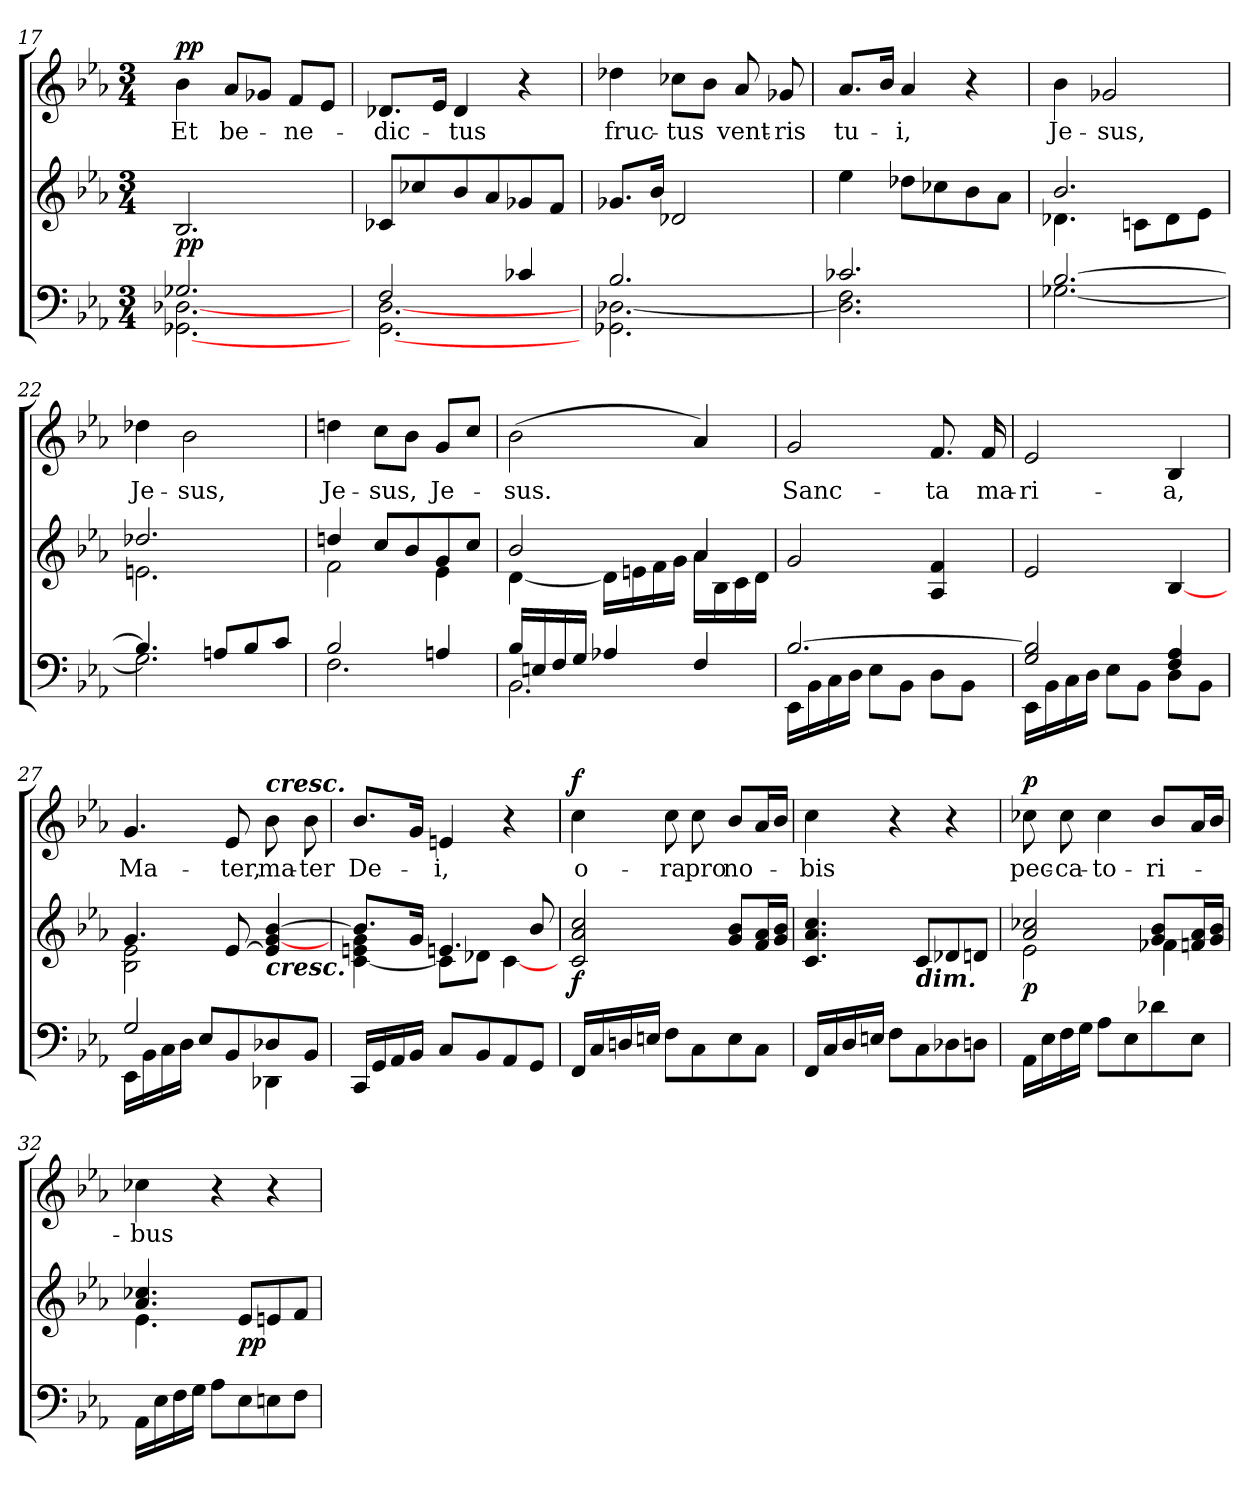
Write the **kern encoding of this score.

**kern	**kern	**dynam	**kern	**text	**dynam
*part2	*part2	*part2	*part1	*part1	*part1
*staff3	*staff2	*staff2/3	*staff1	*staff1	*staff1
*clefF4	*clefG2	*	*clefG2	*	*
*k[b-e-a-]	*k[b-e-a-]	*	*k[b-e-a-]	*	*
*E-:	*E-:	*	*E-:	*	*
*M3/4	*M3/4	*	*M3/4	*	*
=17	=17	=17	=17	=17	=17
*^	*	*	*	*	*
!	!	!	!LO:DY:b	!	!LO:LY:b	!LO:DY:a
2.G-X/	[<2.GG-X\ [<2.D-X\	2.B-/	pp	4b-\	Et	pp
!	!	!	!	!	!LO:LY:b	!
.	.	.	.	8a-/L	be-	.
.	.	.	.	8g-X/J	.	.
!	!	!	!	!	!LO:LY:b	!
.	.	.	.	8f/L	-ne-	.
.	.	.	.	8e-/J	.	.
=18	=18	=18	=18	=18	=18	=18
!	!	!	!	!	!LO:LY:b	!
2F/	[<2.GG\ [<2.D\	8c-X/L	.	8.d-X/L	-dic-	.
.	.	8cc-X/	.	.	.	.
.	.	.	.	16e-/Jk	.	.
!	!	!	!	!	!LO:LY:b	!
.	.	8b-/	.	4d-/	-tus	.
.	.	8a-/	.	.	.	.
4c-X/	.	8g-X/	.	4r	.	.
.	.	8f/J	.	.	.	.
!!LO:LB:g=z
=19	=19	=19	=19	=19	=19	=19
!	!	!	!	!	!LO:LY:b	!
2.B-/	2.GG-X\ [<2.D-X\	8.g-X/L	.	4dd-X\	fruc-	.
.	.	16b-/Jk	.	.	.	.
!	!	!	!	!	!LO:LY:b	!
.	.	2d-X/	.	8cc-X\L	-tus	.
.	.	.	.	8b-\J	.	.
!	!	!	!	!	!LO:LY:b	!
.	.	.	.	8a-/	vent-	.
!	!	!	!	!	!LO:LY:b	!
.	.	.	.	8g-X/	-ris	.
=20	=20	=20	=20	=20	=20	=20
!	!	!	!	!	!LO:LY:b	!
2.c-X/	2.D-\] 2.F\	4ee-\	.	8.a-/L	tu-	.
.	.	.	.	16b-/Jk	.	.
!	!	!	!	!	!LO:LY:b	!
.	.	8dd-X\L	.	4a-/	-i,	.
.	.	8cc-X\	.	.	.	.
.	.	8b-\	.	4r	.	.
.	.	8a-\J	.	.	.	.
=21	=21	=21	=21	=21	=21	=21
*	*	*^	*	*	*	*
!	!	!	!	!	!	!LO:LY:b	!
[>2.B-/	[<2.G-X\	2.b-/	4.d-X\	.	4b-\	Je-	.
!	!	!	!	!	!	!LO:LY:b	!
.	.	.	.	.	2g-X/	-sus,	.
.	.	.	8cn\L	.	.	.	.
.	.	.	8d-\	.	.	.	.
.	.	.	8e-\J	.	.	.	.
=22	=22	=22	=22	=22	=22	=22	=22
!	!	!	!	!	!	!LO:LY:b	!
4.B-/]	2.G-\]	2.dd-X/	2.en\	.	4dd-X\	Je-	.
!	!	!	!	!	!	!LO:LY:b	!
.	.	.	.	.	2b-\	-sus,	.
8An/L	.	.	.	.	.	.	.
8B-/	.	.	.	.	.	.	.
8c/J	.	.	.	.	.	.	.
=23	=23	=23	=23	=23	=23	=23	=23
!	!	!	!	!	!	!LO:LY:b	!
2B-/	2.F\	4ddn/	2f\	.	4ddn\	Je-	.
!	!	!	!	!	!	!LO:LY:b	!
.	.	8cc/L	.	.	8cc\L	-sus,	.
.	.	8b-/	.	.	8b-\J	.	.
!	!	!	!	!	!	!LO:LY:b	!
4An/	.	8g/	4e-\	.	8g/L	Je-	.
.	.	8cc/J	.	.	8cc/J	.	.
!!LO:LB:g=z
=24	=24	=24	=24	=24	=24	=24	=24
!	!	!	!	!	!	!LO:LY:b	!
16B-/LL	2.BB-\	2b-/	[<4d\	.	(>2b-\	-sus.	.
16En/	.	.	.	.	.	.	.
16F/	.	.	.	.	.	.	.
16G/JJ	.	.	.	.	.	.	.
4A-X/	.	.	16d\LL]	.	.	.	.
.	.	.	16en\	.	.	.	.
.	.	.	16f\	.	.	.	.
.	.	.	16g\JJ	.	.	.	.
4F/	.	4a-/	16a-\LL	.	4a-/)	.	.
.	.	.	16B-\	.	.	.	.
.	.	.	16c\	.	.	.	.
.	.	.	16d\JJ	.	.	.	.
=25	=25	=25	=25	=25	=25	=25	=25
!	!	!	!	!	!	!LO:LY:b	!
*	*	*v	*v	*	*	*	*
[>2.B-/	16EE-\LL	2g/	.	2g/	Sanc-	.
.	16BB-\	.	.	.	.	.
.	16C\	.	.	.	.	.
.	16D\JJ	.	.	.	.	.
.	8E-\L	.	.	.	.	.
.	8BB-\J	.	.	.	.	.
!	!	!	!	!	!LO:LY:b	!
.	8D\L	4A-/ 4f/	.	8.f/	-ta	.
.	8BB-\J	.	.	.	.	.
!	!	!	!	!	!LO:LY:b	!
.	.	.	.	16f/	ma-	.
=26	=26	=26	=26	=26	=26	=26
!	!	!	!	!	!LO:LY:b	!
2G/ 2B-/]	16EE-\LL	2e-/	.	2e-/	-ri-	.
.	16BB-\	.	.	.	.	.
.	16C\	.	.	.	.	.
.	16D\JJ	.	.	.	.	.
.	8E-\L	.	.	.	.	.
.	8BB-\J	.	.	.	.	.
!	!	!	!	!	!LO:LY:b	!
4F/ 4A-/	8D\L	[4B-/	.	4B-/	-a,	.
.	8BB-\J	.	.	.	.	.
=27	=27	=27	=27	=27	=27	=27
*	*^	*^	*	*	*	*
!	!	!	!	!	!	!	!LO:LY:b	!
2G/	16EE-\LL	2ryy	4.g/	2B-\ 2e-\	.	4.g/	Ma-	.
.	16BB-\	.	.	.	.	.	.	.
.	16C\	.	.	.	.	.	.	.
.	16D\JJ	.	.	.	.	.	.	.
.	8E-/L	.	.	.	.	.	.	.
!	!	!	!	!	!	!	!LO:LY:b	!
.	8BB-/	.	[>8e-/	.	.	8e-/	-ter,	.
!	!	!	!	!	!	!LO:TX:a:Bi:t=cresc.	!	!
!	!	!	!LO:TX:b:Bi:t=cresc.	!	!	!	!	!
!	!	!	!	!	!	!	!LO:LY:b	!
4ryy	8D-X/	4DD-X\	4e-/] [>4g/ [>4b-/	4ryy	.	8b-\	ma-	.
!	!	!	!	!	!	!	!LO:LY:b	!
.	8BB-/J	.	.	.	.	8b-\	-ter	.
*	*v	*v	*	*	*	*	*	*
!!LO:LB:g=z
=28	=28	=28	=28	=28	=28	=28	=28
!	!	!	!	!	!	!LO:LY:b	!
*v	*v	*	*	*	*	*	*
16CC/LL	8.b-/L]	[<4c\ 4en\ 4g\	.	8.b-/L	De-	.
16GG/	.	.	.	.	.	.
16AA-/	.	.	.	.	.	.
16BB-/JJ	16g/Jk	.	.	16g/Jk	.	.
!	!	!	!	!	!LO:LY:b	!
8C/L	4.en/	8c\L]	.	4en/	-i,	.
8BB-/	.	8d-X\J	.	.	.	.
8AA-/	.	[<4c\	.	4r	.	.
8GG/J	8b-/	.	.	.	.	.
*	*v	*v	*	*	*	*
=29	=29	=29	=29	=29	=29
!	!	!LO:DY:b	!	!LO:LY:b	!LO:DY:a
16FF/LL	2c/ 2a-/ 2cc/	f	4cc\	o-	f
16C/	.	.	.	.	.
16Dn/	.	.	.	.	.
16En/JJ	.	.	.	.	.
!	!	!	!	!LO:LY:b	!
8F\L	.	.	8cc\	-ra	.
!	!	!	!	!LO:LY:b	!
8C\	.	.	8cc\	pro	.
!	!	!	!	!LO:LY:b	!
8E\	8g/ 8b-/L	.	8b-/L	no-	.
8C\J	16f/ 16a-/L	.	16a-/L	.	.
.	16g/ 16b-/JJ	.	16b-/JJ	.	.
=30	=30	=30	=30	=30	=30
!	!	!	!	!LO:LY:b	!
16FF/LL	4.c/ 4.a-/ 4.cc/	.	4cc\	-bis	.
16C/	.	.	.	.	.
16D/	.	.	.	.	.
16En/JJ	.	.	.	.	.
8F\L	.	.	4r	.	.
!	!LO:TX:b:Bi:t=dim.	!	!	!	!
8C\	8c/L	.	.	.	.
8D-X\	8d-X/	.	4r	.	.
8Dn\J	8dn/J	.	.	.	.
=31	=31	=31	=31	=31	=31
*	*^	*	*	*	*
!	!	!	!LO:DY:b	!	!LO:LY:b	!LO:DY:a
16AA-\LL	2a-/ 2cc-X/	2e-\	p	8cc-X\	pec-	p
16E-\	.	.	.	.	.	.
!	!	!	!	!	!LO:LY:b	!
16F\	.	.	.	8cc-\	-ca-	.
16G\JJ	.	.	.	.	.	.
!	!	!	!	!	!LO:LY:b	!
8A-\L	.	.	.	4cc-\	-to-	.
8E-\	.	.	.	.	.	.
!	!	!	!	!	!LO:LY:b	!
8d-X\	8g/ 8b-/L	4f-X\	.	8b-/L	-ri-	.
8E-\J	16fn/ 16a-/L	.	.	16a-/L	.	.
.	16g/ 16b-/JJ	.	.	16b-/JJ	.	.
!!LO:PB:g=z
=32	=32	=32	=32	=32	=32	=32
!	!	!	!	!	!LO:LY:b	!
16AA-\LL	4.a-/ 4.cc-X/	4.e-\	.	4cc-X\	-bus	.
16E-\	.	.	.	.	.	.
16F\	.	.	.	.	.	.
16G\JJ	.	.	.	.	.	.
8A-\L	.	.	.	4r	.	.
!	!	!	!LO:DY:b	!	!	!
8E-\	8e-/L	4.ryy	pp	.	.	.
8En\	8en/	.	.	4r	.	.
8F\J	8f/J	.	.	.	.	.
*	*v	*v	*	*	*	*
=	=	=	=	=	=
*-	*-	*-	*-	*-	*-
